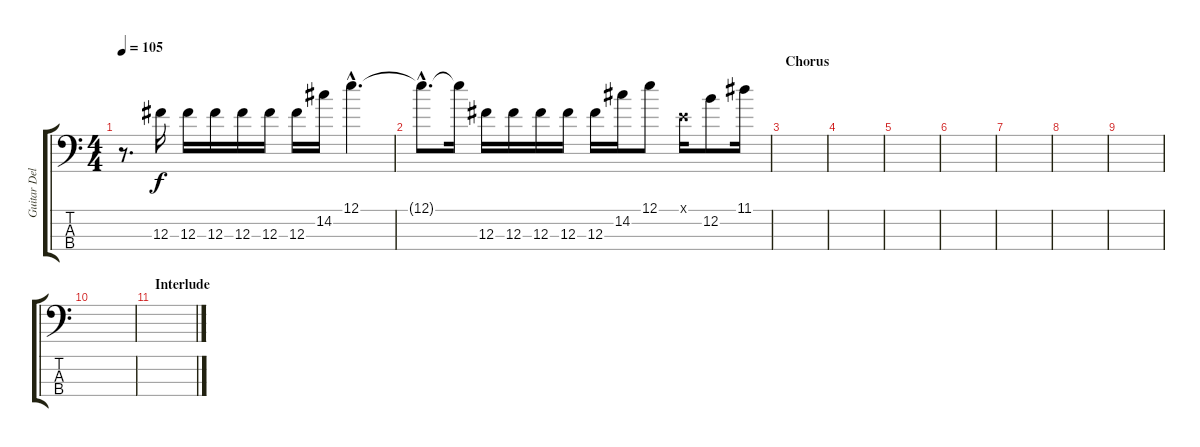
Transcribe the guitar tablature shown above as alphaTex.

\track ("Guitar Delay 1" "Guitar Del") {instrument electricguitarclean}
\staff {score tabs}
\tuning (E3 B2 Gb2 Gb1) {hide}
\ts (4 4)
\tempo 105
\clef f4
\ks c
r.8{d dy f} 12.3.16 12.3.16 12.3.16 12.3.16 12.3.16 12.3.16 14.2.16 12.1{hac}.4{d} |
12.1{hac t}.8{d} 12.1{t}.16 12.3.16 12.3.16 12.3.16 12.3.16 12.3.16 14.2.16 12.1.8 0.1{x}.16 12.2.8 11.1.16 |
\section ("" "Chorus")
|
|
|
|
|
|
|
|
\section ("" "Interlude")
